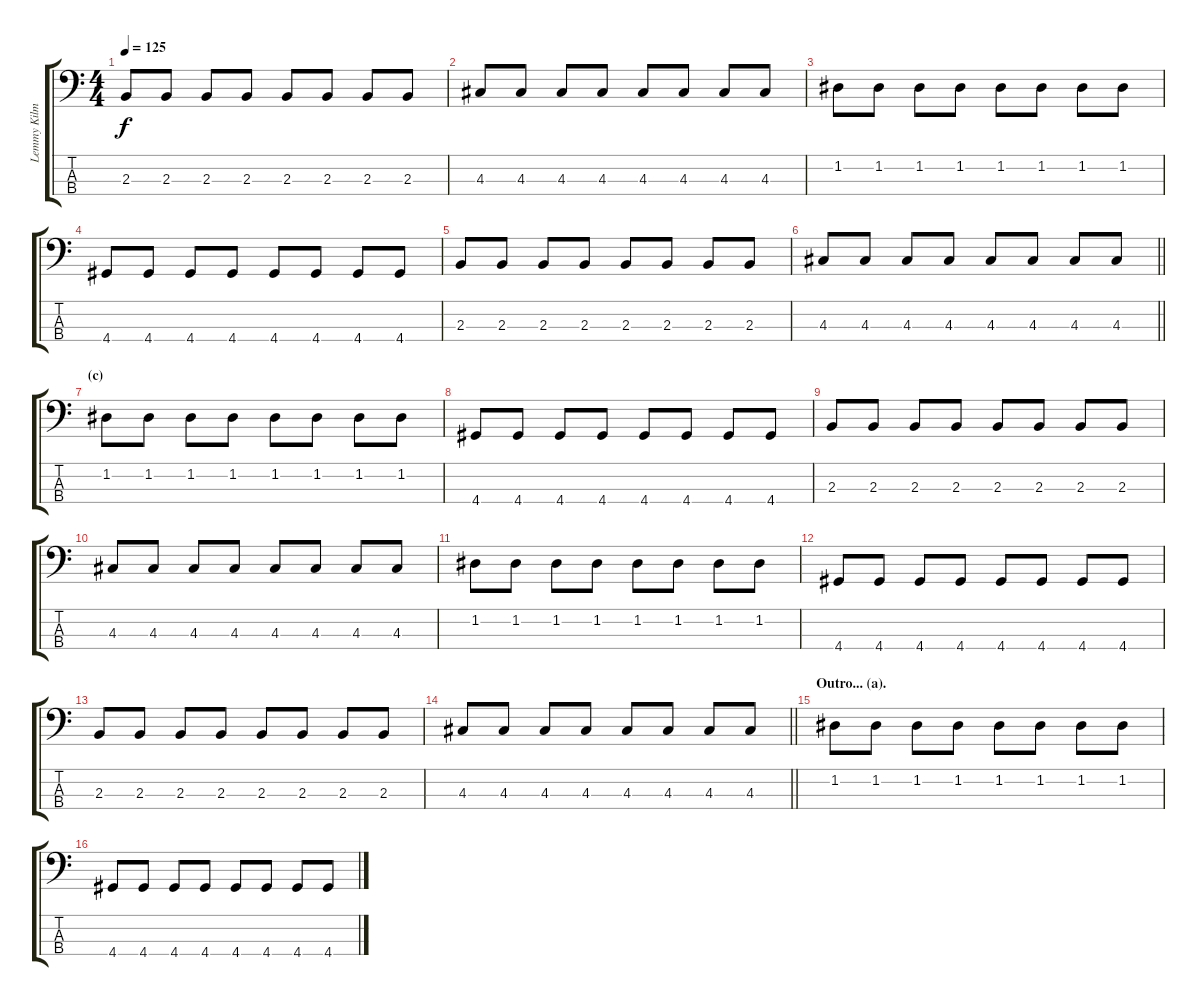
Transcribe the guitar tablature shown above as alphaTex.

\track ("Lemmy Kilmeister" "Lemmy Kilm") {instrument distortionguitar}
\staff {score tabs}
\tuning (G2 D2 A1 E1) {hide}
\ts (4 4)
\tempo 125
\clef f4
\ks c
2.3.8{dy f} 2.3.8 2.3.8 2.3.8 2.3.8 2.3.8 2.3.8 2.3.8 |
4.3.8 4.3.8 4.3.8 4.3.8 4.3.8 4.3.8 4.3.8 4.3.8 |
1.2.8 1.2.8 1.2.8 1.2.8 1.2.8 1.2.8 1.2.8 1.2.8 |
4.4.8 4.4.8 4.4.8 4.4.8 4.4.8 4.4.8 4.4.8 4.4.8 |
2.3.8 2.3.8 2.3.8 2.3.8 2.3.8 2.3.8 2.3.8 2.3.8 |
\barLineRight lightlight
4.3.8 4.3.8 4.3.8 4.3.8 4.3.8 4.3.8 4.3.8 4.3.8 |
\section ("" "(c)")
1.2.8 1.2.8 1.2.8 1.2.8 1.2.8 1.2.8 1.2.8 1.2.8 |
4.4.8 4.4.8 4.4.8 4.4.8 4.4.8 4.4.8 4.4.8 4.4.8 |
2.3.8 2.3.8 2.3.8 2.3.8 2.3.8 2.3.8 2.3.8 2.3.8 |
4.3.8 4.3.8 4.3.8 4.3.8 4.3.8 4.3.8 4.3.8 4.3.8 |
1.2.8 1.2.8 1.2.8 1.2.8 1.2.8 1.2.8 1.2.8 1.2.8 |
4.4.8 4.4.8 4.4.8 4.4.8 4.4.8 4.4.8 4.4.8 4.4.8 |
2.3.8 2.3.8 2.3.8 2.3.8 2.3.8 2.3.8 2.3.8 2.3.8 |
\barLineRight lightlight
4.3.8 4.3.8 4.3.8 4.3.8 4.3.8 4.3.8 4.3.8 4.3.8 |
\section ("" "Outro... (a).")
1.2.8 1.2.8 1.2.8 1.2.8 1.2.8 1.2.8 1.2.8 1.2.8 |
4.4.8 4.4.8 4.4.8 4.4.8 4.4.8 4.4.8 4.4.8 4.4.8
